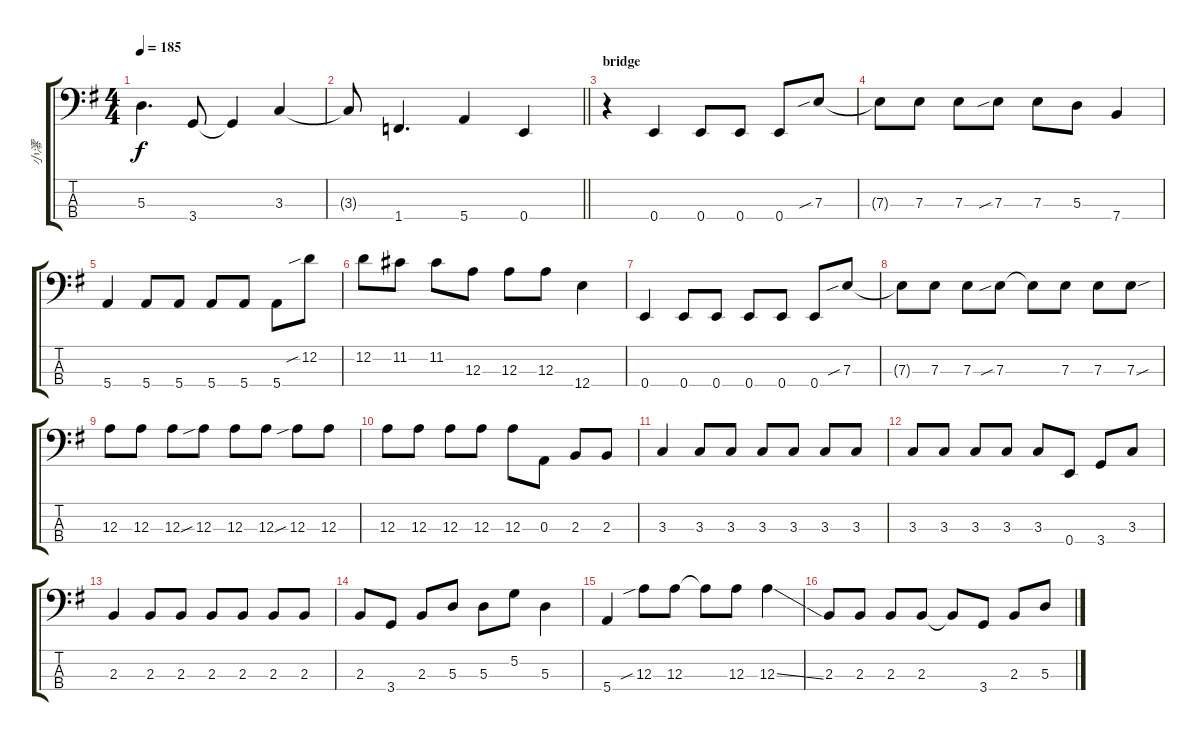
\track ("小澪" "小澪") {instrument electricbassfinger}
\staff {score tabs}
\tuning (G2 D2 A1 E1) {hide}
\ts (4 4)
\tempo 185
\clef f4
\ks g
5.3.4{d dy f} 3.4.8 3.4{t}.4 3.3.4 |
\barLineRight lightlight
3.3{t}.8 1.4.4{d} 5.4.4 0.4.4 |
\section ("" "bridge")
r.4 0.4.4 0.4.8 0.4.8 0.4.8 7.3{sib}.8 |
7.3{t}.8 7.3.8 7.3.8 7.3{sib}.8 7.3.8 5.3.8 7.4.4 |
5.4.4 5.4.8 5.4.8 5.4.8 5.4.8 5.4.8 12.2{sib}.8 |
12.2.8 11.2.8 11.2.8 12.3.8 12.3.8 12.3.8 12.4.4 |
0.4.4 0.4.8 0.4.8 0.4.8 0.4.8 0.4.8 7.3{sib}.8 |
7.3{t}.8 7.3.8 7.3.8 7.3{sib}.8 7.3{t}.8 7.3.8 7.3.8 7.3{sou}.8 |
12.3.8 12.3.8 12.3.8 12.3{sib}.8 12.3.8 12.3.8 12.3{sib}.8 12.3.8 |
12.3.8 12.3.8 12.3.8 12.3.8 12.3.8 0.3.8 2.3.8 2.3.8 |
3.3.4 3.3.8 3.3.8 3.3.8 3.3.8 3.3.8 3.3.8 |
3.3.8 3.3.8 3.3.8 3.3.8 3.3.8 0.4.8 3.4.8 3.3.8 |
2.3.4 2.3.8 2.3.8 2.3.8 2.3.8 2.3.8 2.3.8 |
2.3.8 3.4.8 2.3.8 5.3.8 5.3.8 5.2.8 5.3.4 |
5.4.4 12.3{sib}.8 12.3.8 12.3{t}.8 12.3.8 12.3{ss}.4 |
2.3.8 2.3.8 2.3.8 2.3.8 2.3{t}.8 3.4.8 2.3.8 5.3.8
